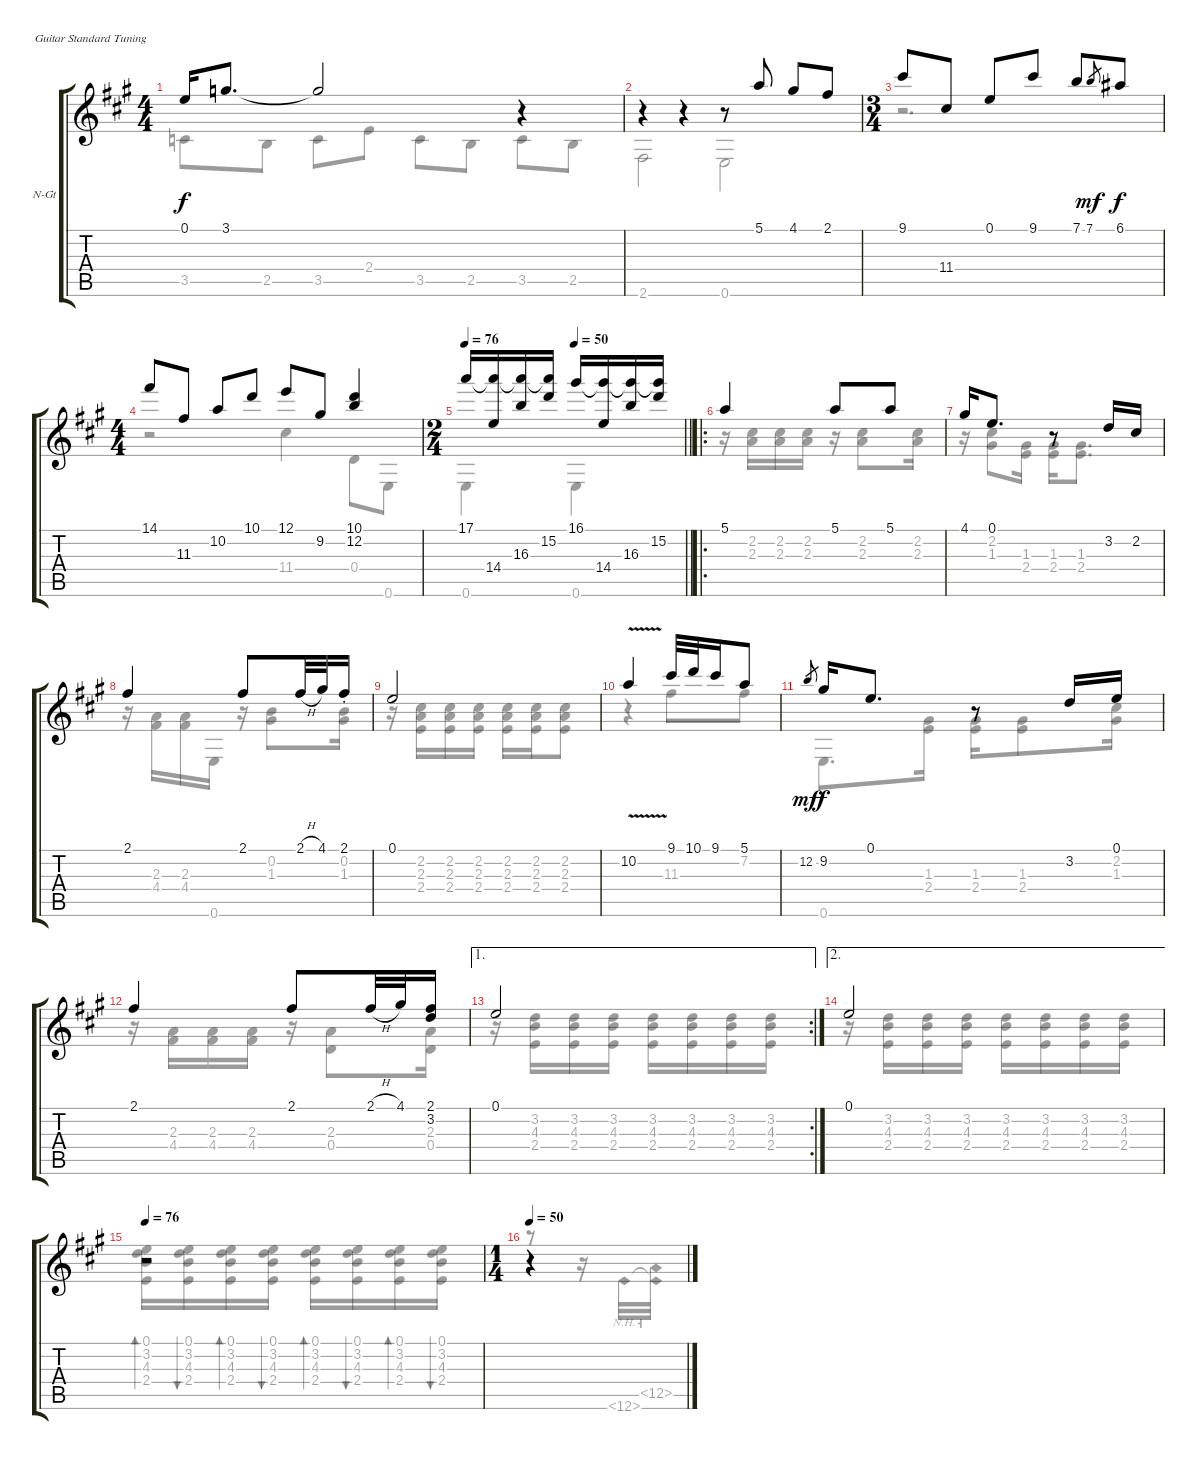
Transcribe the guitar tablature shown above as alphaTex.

\bracketExtendMode groupsimilarinstruments
\firstSystemTrackNameOrientation horizontal
\otherSystemsTrackNameOrientation horizontal
\track ("Guitar 1" "N-Gt") {instrument acousticguitarnylon}
\staff {score tabs}
\tuning (E4 B3 G3 D3 A2 E2)
\voice
\ts (4 4)
\tempo (76 hide)
\clef g2
\ks a
0.1.16{dy f} 3.1.8{d} 3.1{t}.2 r.4 |
r.4 r.4 r.8 5.1.8 4.1.8 2.1.8 |
\ts (3 4)
\beaming (8 2 2 2)
9.1.8 11.4.8 0.1.8 9.1.8 7.1.8 7.1.8{gr dy mf} 6.1.8{dy f} |
\ts (4 4)
\beaming (8 2 2 2 2)
14.1.8 11.3.8 10.2.8 10.1.8 12.1.8 9.2.8 (10.1 12.2).4 |
\ts (2 4)
\beaming (8 2 2)
\tempo 76
\tempo (50 0.5)
\tempo (76 1 hide)
\barLineRight lightlight
17.1.16 (14.4 17.1{t}).16 (16.3 17.1{t}).16 (17.1{t} 15.2).16 16.1.16 (14.4 16.1{t}).16 (16.3 16.1{t}).16 (16.1{t} 15.2).16 |
\ro
\tempo (76 hide)
5.1.4 5.1.8 5.1.8 |
4.1.16 0.1.8{d} r.8 3.2.16 2.2.16 |
2.1.4 2.1.8 2.1{h}.32 4.1.32 2.1{st}.16 |
0.1.2 |
10.2{v}.4 9.1.32 10.1.32 9.1.16 5.1.8 |
12.2.8{gr dy mf} 9.2.16{dy f} 0.1.8{d} r.8 3.2.16 0.1.16 |
2.1.4 2.1.8 2.1{h}.32 4.1.32 (2.1 3.2).16 |
\ae 1
\rc 2
0.1.2 |
\ae 2
0.1.2 |
\tempo 76
r.2{bd 0} |
\ts (1 4)
\beaming (8 2)
\tempo 50
r.4
\voice
\clef g2
\ottava regular
\simile none
\ks a
3.5.8{dy f} 2.5.8 3.5.8 2.4.8 3.5.8 2.5.8 3.5.8 2.5.8 |
2.6.2 0.6.2 |
r.2{d} |
r.2 11.4.4 0.4.8 0.6.8 |
\barLineRight lightlight
0.6.4 0.6.4 |
r.16 (2.2 2.3).16 (2.2 2.3).16 (2.2 2.3).16 r.16 (2.2 2.3).8 (2.2 2.3).16 |
r.16 (2.2 1.3).8 (1.3 2.4).16 (1.3 2.4).16 (1.3 2.4).8{d} |
r.16 (2.3 4.4).16 (2.3 4.4).16 0.6.16 r.16 (0.2 1.3).8 (0.2 1.3).16 |
r.16 (2.2 2.3 2.4).16 (2.2 2.3 2.4).16 (2.2 2.3 2.4).16 (2.2 2.3 2.4).16 (2.2 2.3 2.4).16 (2.2 2.3 2.4).8 |
r.4 11.3.8 7.2.8 |
0.6.8{d} (1.3 2.4).16 (1.3 2.4).16 (1.3 2.4).8 (2.2 1.3).16 |
r.16 (2.3 4.4).16 (2.3 4.4).16 (2.3 4.4).16 r.16 (2.3 0.4).8 (2.3 0.4).16 |
r.16 (3.2 4.3 2.4).16 (3.2 4.3 2.4).16 (3.2 4.3 2.4).16 (3.2 4.3 2.4).16 (3.2 4.3 2.4).16 (3.2 4.3 2.4).16 (3.2 4.3 2.4).16 |
r.16 (3.2 4.3 2.4).16 (3.2 4.3 2.4).16 (3.2 4.3 2.4).16 (3.2 4.3 2.4).16 (3.2 4.3 2.4).16 (3.2 4.3 2.4).16 (3.2 4.3 2.4).16 |
(0.1 3.2 4.3 2.4).16{bd 60} (0.1 3.2 4.3 2.4).16{bu 60} (0.1 3.2 4.3 2.4).16{bd 60} (0.1 3.2 4.3 2.4).16{bu 60} (0.1 3.2 4.3 2.4).16{bd 60} (0.1 3.2 4.3 2.4).16{bu 60} (0.1 3.2 4.3 2.4).16{bd 60} (0.1 3.2 4.3 2.4).16{bu 60} |
r.8 r.16 12.6{nh}.32 (12.5{nh} 12.6{nh t}).32
